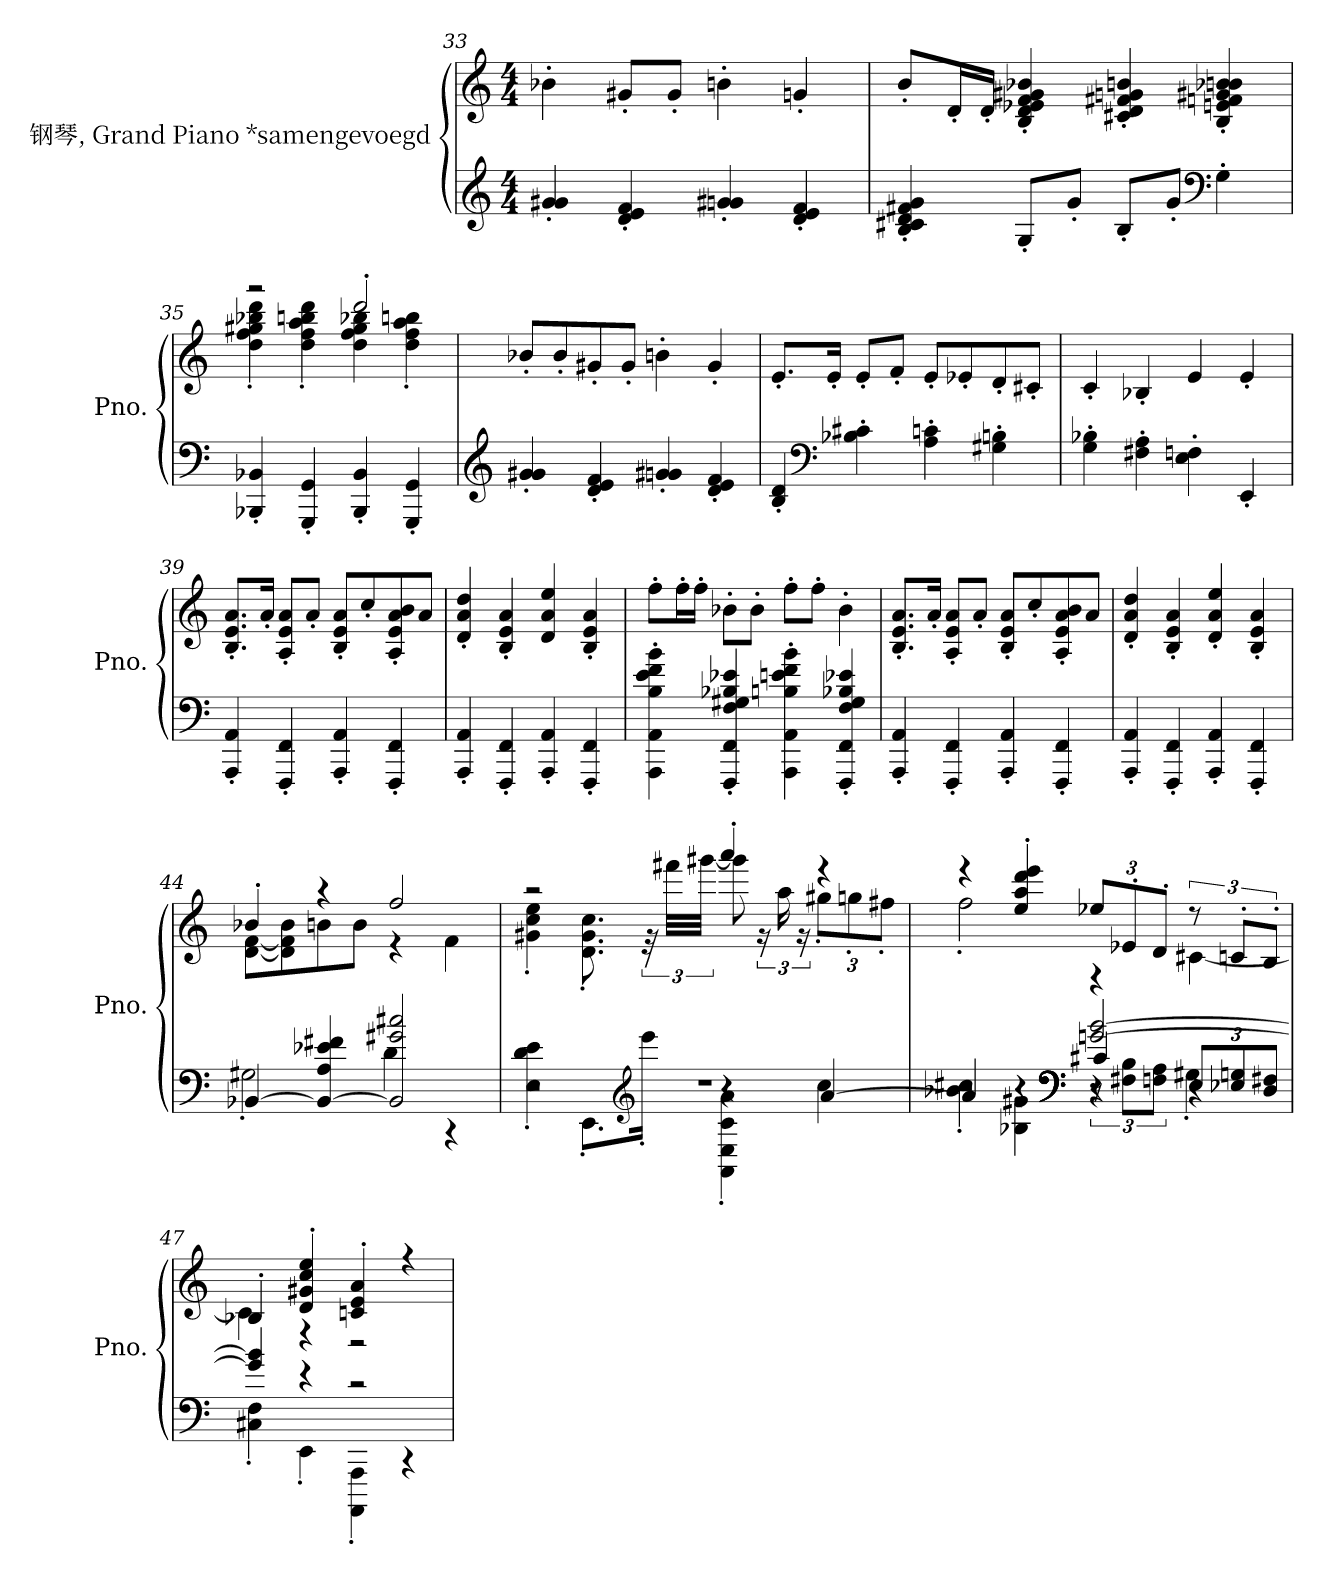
**kern	**kern
*part1	*part1
*staff2	*staff1
*I"钢琴,  Grand Piano *samengevoegd	*
*I'Pno.	*
!!LO:LB:g=z
*clefG2	*clefG2
*k[]	*k[]
*M4/4	*M4/4
=33	=33
4g/' 4g#X/'	4b-X'\
4d/' 4e/' 4f/'	8g#X'/L
.	8g#'/J
4gn/' 4g#X/'	4bn'\
4d/' 4e/' 4f/'	4gn'/
=34	=34
4B/' 4c#X/' 4d/' 4f#X/' 4g/'	8b'/L
.	16d'/L
.	16d'/JJ
8G'/L	4B/' 4d/' 4e-X/' 4f/' 4g#X/' 4b-X/'
8g'/J	.
8B'/L	4c#X/' 4d/' 4f#X/' 4gn/' 4bn/'
8g'/J	.
*clefF4	*
4G'\	4B/' 4en/' 4fn/' 4g#X/' 4b-X/' 4bn/'
=35	=35
*	*^
4BBB-X/' 4BB-X/'	2r	4dd\' 4ff\' 4gg#X\' 4bb-X\' 4ddd\'
4GGG/' 4GG/'	.	4dd\' 4ff\' 4aa\' 4bbn\' 4ddd\'
4BBB-/' 4BB-/'	2ddd'/	4dd\ 4ff\ 4gg#\ 4bb-X\
4GGG/' 4GG/'	.	4dd\' 4ff\' 4aa\' 4bbn\'
*	*v	*v
!!LO:LB:g=z
=36	=36
*clefG2	*
4g/' 4g#X/'	8b-X'/L
.	8b-'/
4d/' 4e/' 4f/'	8g#X'/
.	8g#'/J
4gn/' 4g#X/'	4bn'\
4d/' 4e/' 4f/'	4g#'/
=37	=37
4B/' 4d/'	8.e'/L
.	16e'/Jk
*clefF4	*
4B-X\' 4c#X\'	8e'/L
.	8f'/J
4A\' 4cn\'	8e'/L
.	8e-X'/
4G#X\' 4Bn\'	8d'/
.	8c#X'/J
=38	=38
4G\' 4B-X\'	4c'/
4F#X\' 4A\'	4B-X'/
4E\' 4Fn\'	4e/
4EE'/	4e'/
=39	=39
4AAA/' 4AA/'	8.B/' 8.e/' 8.a/'L
.	16a'/Jk
4FFF/' 4FF/'	8A/' 8e/' 8a/'L
.	8a'/J
4AAA/' 4AA/'	8B/' 8e/' 8a/'L
.	8cc'/
4FFF/' 4FF/'	8A/' 8e/' 8a/' 8b/'
.	8a/J
!!LO:LB:g=z
=40	=40
4AAA/' 4AA/'	4d/' 4a/' 4dd/'
4FFF/' 4FF/'	4B/' 4e/' 4a/'
4AAA/' 4AA/'	4d/ 4a/ 4ee/
4FFF/' 4FF/'	4B/' 4e/' 4a/'
=41	=41
4AAA\' 4AA\' 4B\' 4e\' 4f\' 4b\'	8ff'\L
.	16ff'\L
.	16ff'\JJ
4FFF/' 4FF/' 4F/' 4G#X/' 4B-X/' 4e-X/'	8b-X'\L
.	8b-'\J
4AAA\' 4AA\' 4Bn\' 4en\' 4f\' 4b\'	8ff'\L
.	8ff'\J
4FFF/' 4FF/' 4F/' 4G#/' 4B-X/' 4e-X/'	4b-'\
=42	=42
4AAA/' 4AA/'	8.B/' 8.e/' 8.a/'L
.	16a'/Jk
4FFF/' 4FF/'	8A/' 8e/' 8a/'L
.	8a'/J
4AAA/' 4AA/'	8B/' 8e/' 8a/'L
.	8cc'/
4FFF/' 4FF/'	8A/' 8e/' 8a/' 8b/'
.	8a/J
=43	=43
4AAA/' 4AA/'	4d/' 4a/' 4dd/'
4FFF/' 4FF/'	4B/' 4e/' 4a/'
4AAA/' 4AA/'	4d/' 4a/' 4ee/'
4FFF/' 4FF/'	4B/' 4e/' 4a/'
=44	=44
*^	*^
[4BB-X/	2G#X'\	4b-X'/	[8d\ [8f\L
.	.	.	8d\] 8f\] 8b-\
4BB-/_ 4A/ 4e-X/ 4f#X/	.	4r	8bn\
.	.	.	8b\J
2BB-/] 2g#X/ 2cc#X/	4d\	2ff/	4r
.	4r	.	4f\
!!LO:PB:g=z	!!
=45	=45	=45	=45
*	*^	*	*
1r	4E\' 4d\' 4e\'	2r	2r	4g#X\' 4cc\' 4ee\'
.	8.EE'\L	.	.	8.d\' 8.g#\' 8.cc\'
*clefG2	*	*	*	*
.	16eee'\Jk	.	.	48r
.	.	.	.	48fff#X\LLL
.	.	.	.	[48ggg#X\JJJ
.	4AA\' 4E\' 4c\' 4a\'	4r	4aaa'/	8ggg#\]
.	.	.	.	24r
.	.	.	.	24aa\
.	.	.	.	24r
*	*	*	*	*Xbrackettup
.	4cc\	[4a/	4r	12gg#X'\L
.	.	.	.	12ggn'\
.	.	.	.	12ff#X'\J
=46	=46	=46	=46	=46
*	*	*^	*	*
2r	4b-X\' 4cc#X\'	4a/]	2r	4r	2ff'\
.	4B-X\ 4g#X\	4r	.	4ee/' 4aa/' 4ddd/' 4eee/'	.
*clefF4	*	*	*	*	*
[2gn/ [2b-/	12r	4c#X/	4r	12ee-X/L	4r
.	12F#X\ 12B-\L	.	.	12e-X'/	.
.	12Fn\ 12A\J	.	.	12d'/J	.
*	*	*Xbrackettup	*	*brackettup	*
.	4r	12E/L	4G#X'\	12r	[4c#X\
.	.	12E-X/ 12Gn/	.	12cn'/L	.
.	.	12D/ 12F#X/J	.	12B'/J	.
*	*v	*v	*v	*	*
!!LO:LB:g=z	!!
=47	=47	=47	=47
4g/] 4b-/]	4C#X\' 4F\'	4B-X'/	4c#\]
4r	4EE'\	4d/' 4g#X/' 4cc/' 4ee/'	4r
2r	4AAAA\' 4AAA\'	4cn/' 4e/' 4a/'	2r
.	4r	4r	.
*v	*v	*	*
*	*v	*v
=	=
*-	*-
